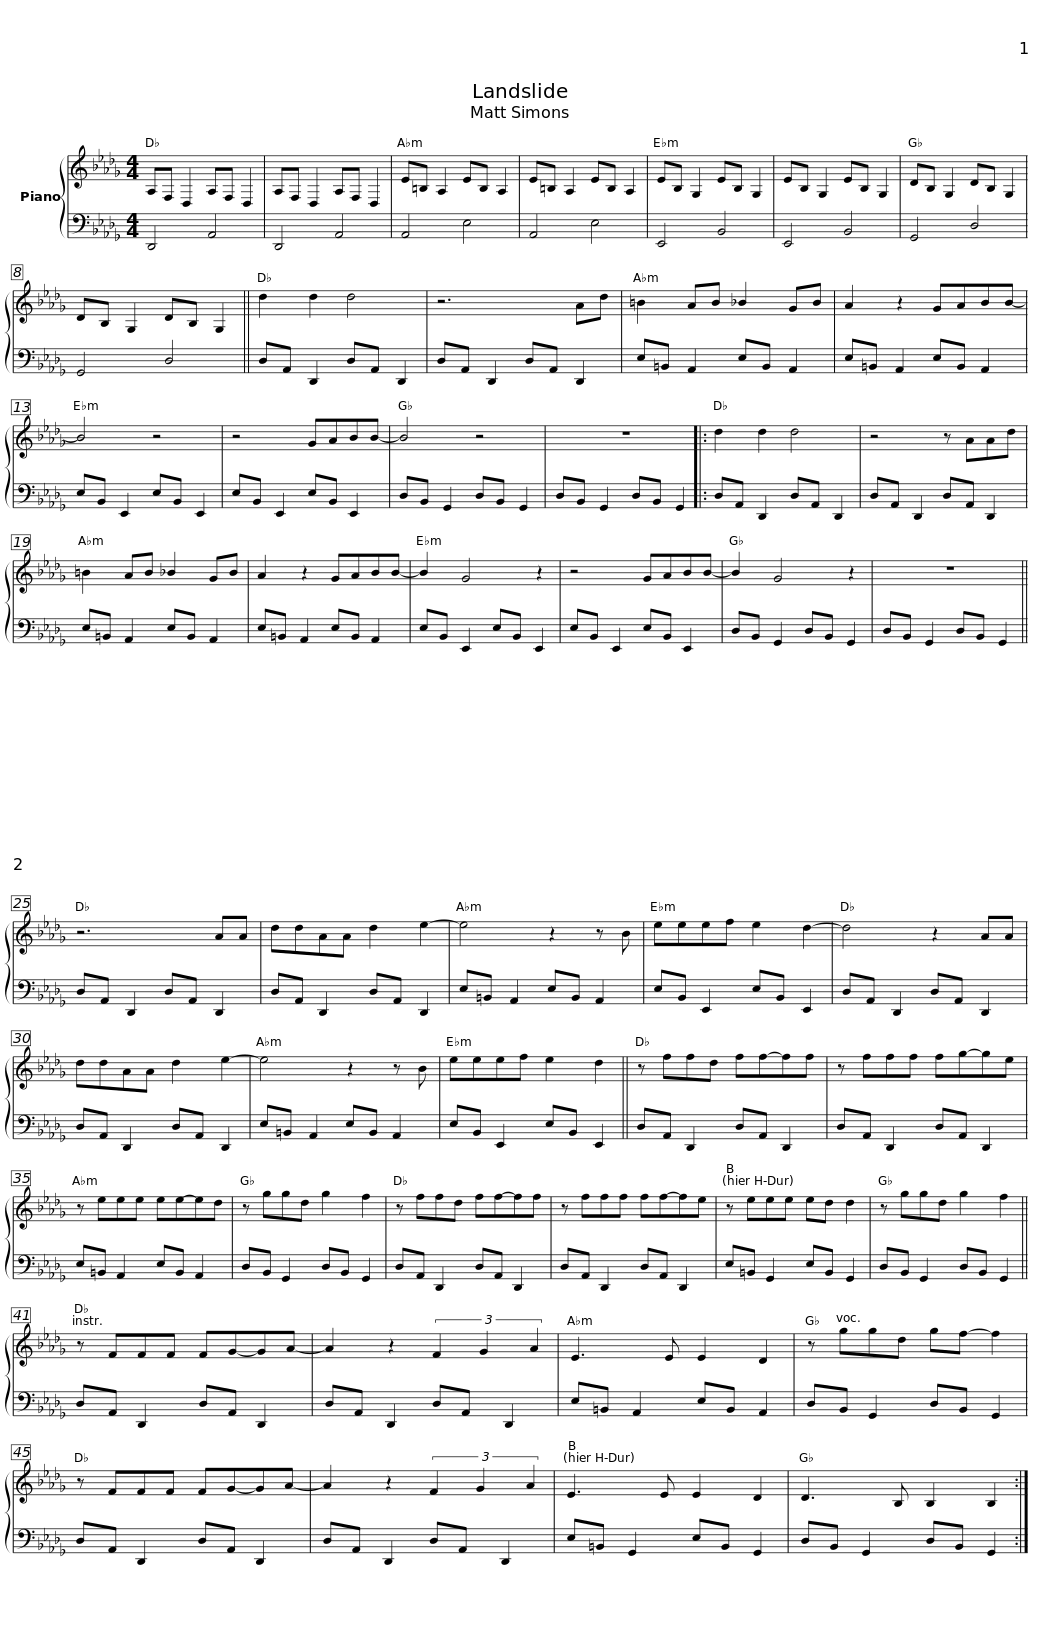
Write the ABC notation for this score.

X:1
%%score { 1 | 2 }
L:1/8
M:4/4
I:linebreak $
K:Db
V:1 treble
V:2 bass
V:1
 A,F, D,2 A,F, D,2 | A,F, D,2 A,F, D,2 | E=B, A,2 EB, A,2 | E=B, A,2 EB, A,2 |$ EB, G,2 EB, G,2 | %5
 EB, G,2 EB, G,2 | DB, G,2 DB, G,2 | DB, G,2 DB, G,2 ||$ d2 d2 d4 | z6 Ad | %10
 =B2 AB _B2 GB | A2 z2 GABB- |$ B4 z4 | z4 GABB- | B4 z4 | %15
 z8 |:$ d2 d2 d4 | z4 z AAd | =B2 AB _B2 GB | A2 z2 GABB- |$ %20
 B2 G4 z2 | z4 GABB- | B2 G4 z2 | z8 ||$ z6 AA | %25
 ddAA d2 e2- | e4 z2 z B | eeef e2 d2- |$ d4 z2 AA | ddAA d2 e2- | %30
 e4 z2 z B | eeef e2 d2 ||$ z ffd ff-ff | z fff fg-ge | z eee ee-ed | %35
 z ggd g2 f2 |$ z ffd ff-ff | z fff ff-fe | z eee ed d2 | z ggd g2 f2 ||$ %40
 z FFF FG-GA- | A2 z2 (3F2 G2 A2 | E3 E E2 D2 | z ggd gf- f2 |$ z FFF FG-GA- | %45
 A2 z2 (3F2 G2 A2 | E3 E E2 D2 | D3 B, B,2 B,2 :| %48
V:2
 D,,4 A,,4 | D,,4 A,,4 | A,,4 E,4 | A,,4 E,4 |$ E,,4 B,,4 | %5
 E,,4 B,,4 | G,,4 D,4 | G,,4 D,4 ||$ D,A,, D,,2 D,A,, D,,2 | D,A,, D,,2 D,A,, D,,2 | %10
 E,=B,, A,,2 E,B,, A,,2 | E,=B,, A,,2 E,B,, A,,2 |$ E,B,, E,,2 E,B,, E,,2 | E,B,, E,,2 E,B,, E,,2 | D,B,, G,,2 D,B,, G,,2 | %15
 D,B,, G,,2 D,B,, G,,2 |:$ D,A,, D,,2 D,A,, D,,2 | D,A,, D,,2 D,A,, D,,2 | E,=B,, A,,2 E,B,, A,,2 | E,=B,, A,,2 E,B,, A,,2 |$ %20
 E,B,, E,,2 E,B,, E,,2 | E,B,, E,,2 E,B,, E,,2 | D,B,, G,,2 D,B,, G,,2 | D,B,, G,,2 D,B,, G,,2 ||$ D,A,, D,,2 D,A,, D,,2 | %25
 D,A,, D,,2 D,A,, D,,2 | E,=B,, A,,2 E,B,, A,,2 | E,B,, E,,2 E,B,, E,,2 |$ D,A,, D,,2 D,A,, D,,2 | D,A,, D,,2 D,A,, D,,2 | %30
 E,=B,, A,,2 E,B,, A,,2 | E,B,, E,,2 E,B,, E,,2 ||$ D,A,, D,,2 D,A,, D,,2 | D,A,, D,,2 D,A,, D,,2 | E,=B,, A,,2 E,B,, A,,2 | %35
 D,B,, G,,2 D,B,, G,,2 |$ D,A,, D,,2 D,A,, D,,2 | D,A,, D,,2 D,A,, D,,2 | E,=B,, G,,2 E,B,, G,,2 | D,B,, G,,2 D,B,, G,,2 ||$ %40
 D,A,, D,,2 D,A,, D,,2 | D,A,, D,,2 D,A,, D,,2 | E,=B,, A,,2 E,B,, A,,2 | D,B,, G,,2 D,B,, G,,2 |$ D,A,, D,,2 D,A,, D,,2 | %45
 D,A,, D,,2 D,A,, D,,2 | E,=B,, G,,2 E,B,, G,,2 | D,B,, G,,2 D,B,, G,,2 :| %48
